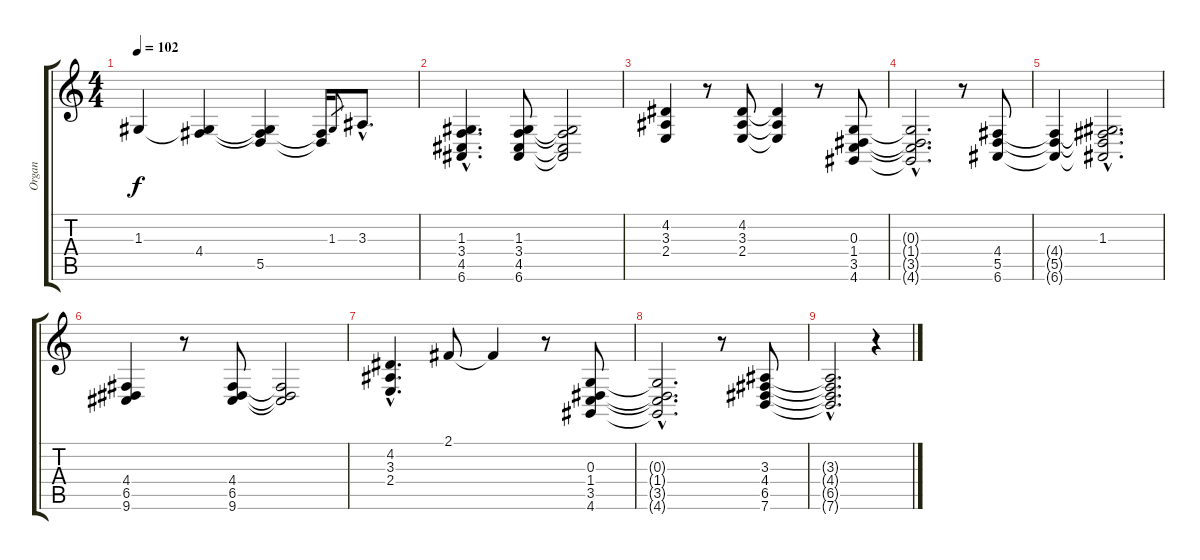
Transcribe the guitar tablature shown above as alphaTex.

\track ("Organ" "Organ") {instrument drawbarorgan}
\staff {score tabs}
\tuning (E4 B3 G3 D3 A2 E2) {hide}
\ts (4 4)
\tempo 102
\clef g2
\ks c
1.3{t}.4{dy f} (1.3{t} 4.4).4 (1.3{t} 4.4{t} 5.5).4 (4.4{t} 5.5{t}).16 1.3.8{gr} 3.3{hac}.8{d} |
(1.3{hac} 3.4{hac} 4.5{hac} 6.6{hac}).4{d} (1.3 3.4 4.5 6.6).8 (1.3{t} 3.4{t} 4.5{t} 6.6{t}).2 |
(4.2 3.3 2.4).4 r.8 (4.2 3.3 2.4).8 (4.2{t} 3.3{t} 2.4{t}).4 r.8 (0.3 1.4 3.5 4.6).8 |
(0.3{hac t} 1.4{hac t} 3.5{hac t} 4.6{hac t}).2{d} r.8 (4.4 5.5 6.6).8 |
(4.4{t} 5.5{t} 6.6{t}).4 (1.3{hac} 4.4{hac t} 5.5{hac t} 6.6{hac t}).2{d} |
(4.4 6.5 9.6).4 r.8 (4.4 6.5 9.6).8 (4.4{t} 6.5{t} 9.6{t}).2 |
(4.2{hac} 3.3{hac} 2.4{hac}).4{d} 2.1.8 2.1{t}.4 r.8 (0.3 1.4 3.5 4.6).8 |
(0.3{hac t} 1.4{hac t} 3.5{hac t} 4.6{hac t}).2{d} r.8 (3.3 4.4 6.5 7.6).8 |
(3.3{hac t} 4.4{hac t} 6.5{hac t} 7.6{hac t}).2{d} r.4
